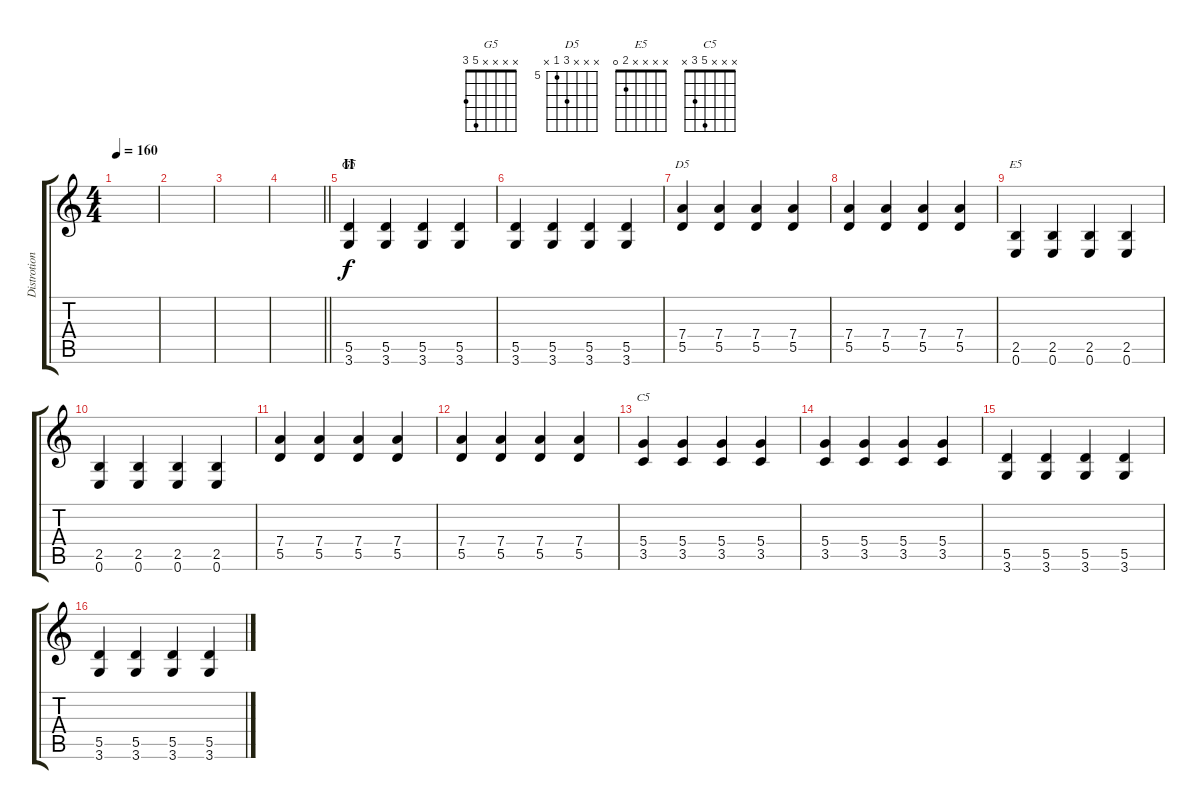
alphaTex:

\track ("Distrotion Guitar 2" "Distrotion") {instrument distortionguitar}
\staff {score tabs}
\tuning (E4 B3 G3 D3 A2 E2) {hide}
\chord ("G5" x x x x 5 3)
\chord ("D5" x x x 7 5 x) {firstfret 5}
\chord ("E5" x x x x 2 0)
\chord ("C5" x x x 5 3 x)
\ts (4 4)
\tempo 160
\clef g2
\ks c
|
|
|
\barLineRight lightlight
|
\section ("" "II")
(5.5 3.6).4{ch "G5"} (5.5 3.6).4 (5.5 3.6).4 (5.5 3.6).4 |
(5.5 3.6).4 (5.5 3.6).4 (5.5 3.6).4 (5.5 3.6).4 |
(7.4 5.5).4{ch "D5"} (7.4 5.5).4 (7.4 5.5).4 (7.4 5.5).4 |
(7.4 5.5).4 (7.4 5.5).4 (7.4 5.5).4 (7.4 5.5).4 |
(2.5 0.6).4{ch "E5"} (2.5 0.6).4 (2.5 0.6).4 (2.5 0.6).4 |
(2.5 0.6).4 (2.5 0.6).4 (2.5 0.6).4 (2.5 0.6).4 |
(7.4 5.5).4 (7.4 5.5).4 (7.4 5.5).4 (7.4 5.5).4 |
(7.4 5.5).4 (7.4 5.5).4 (7.4 5.5).4 (7.4 5.5).4 |
(5.4 3.5).4{ch "C5"} (5.4 3.5).4 (5.4 3.5).4 (5.4 3.5).4 |
(5.4 3.5).4 (5.4 3.5).4 (5.4 3.5).4 (5.4 3.5).4 |
(5.5 3.6).4 (5.5 3.6).4 (5.5 3.6).4 (5.5 3.6).4 |
(5.5 3.6).4 (5.5 3.6).4 (5.5 3.6).4 (5.5 3.6).4
